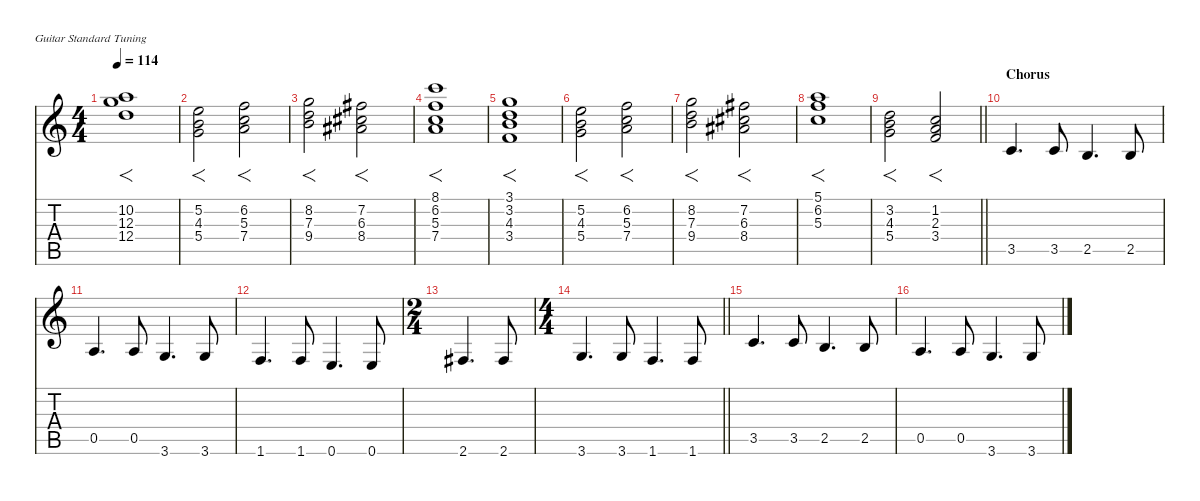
\defaultSystemsLayout 4
\hideDynamics
\bracketExtendMode nobrackets
\singleTrackTrackNamePolicy hidden
\multiTrackTrackNamePolicy hidden
\firstSystemTrackNameMode fullname
\firstSystemTrackNameOrientation horizontal
\otherSystemsTrackNameOrientation horizontal
\track ("Backing" "el.guit.") {defaultSystemsLayout 8 instrument electricguitarclean}
\staff {score tabs}
\tuning (E4 B3 G3 D3 A2 E2)
\ts (4 4)
\tempo 114
\clef g2
\ks c
(10.2 12.3 12.4).1{f dy fff beam Down} |
(5.2 4.3 5.4).2{f dy ff beam Down} (6.2 5.3 7.4).2{f beam Down} |
(8.2 7.3 9.4).2{f beam Down} (7.2{acc #} 6.3{acc #} 8.4{acc #}).2{f beam Down} |
(8.1 6.2 5.3 7.4).1{f dy fff beam Down} |
(3.1 3.2 4.3 3.4).1{f beam Down} |
(5.2 4.3 5.4).2{f dy ff beam Down} (6.2 5.3 7.4).2{f beam Down} |
(8.2 7.3 9.4).2{f beam Down} (7.2{acc #} 6.3{acc #} 8.4{acc #}).2{f beam Down} |
(5.1 6.2 5.3).1{f dy fff beam Down} |
\barLineRight lightlight
(3.2 4.3 5.4).2{f dy ff beam Down} (1.2 2.3 3.4).2{f beam Up} |
\section ("" "Chorus")
3.5.4{d dy fff beam Up} 3.5.8{beam Up} 2.5.4{d beam Up} 2.5.8{beam Up} |
0.5.4{d beam Up} 0.5.8{beam Up} 3.6.4{d beam Up} 3.6.8{beam Up} |
1.6.4{d beam Up} 1.6.8{beam Up} 0.6.4{d beam Up} 0.6.8{beam Up} |
\ts (2 4)
\beaming (8 2 2)
2.6{acc #}.4{d beam Up} 2.6{acc #}.8{beam Up} |
\ts (4 4)
\beaming (8 2 2 2 2)
\barLineRight lightlight
3.6.4{d beam Up} 3.6.8{beam Up} 1.6.4{d beam Up} 1.6.8{beam Up} |
3.5.4{d beam Up} 3.5.8{beam Up} 2.5.4{d beam Up} 2.5.8{beam Up} |
0.5.4{d beam Up} 0.5.8{beam Up} 3.6.4{d beam Up} 3.6.8{beam Up}
